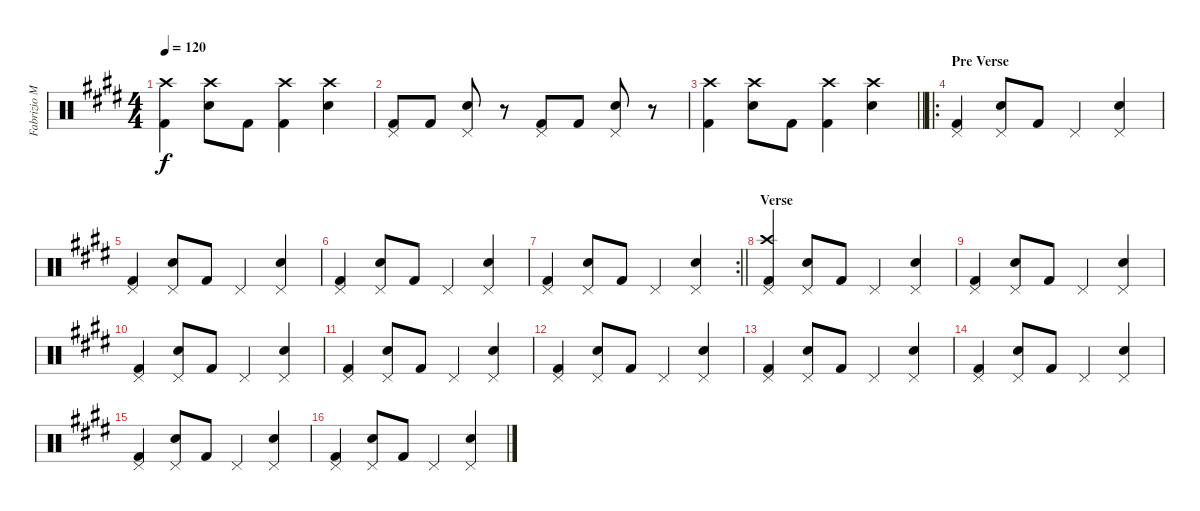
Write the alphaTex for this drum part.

\track ("Fabrizio Moretti " "Fabrizio M") {instrument percussion}
\staff {score}
\articulation defaults
\ts (4 4)
\tempo 120
\clef neutral
\ks e
("Kick (hit) 2" "Crash high (hit)").4{dy f} ("Snare (hit) 2" "Crash high (hit)").8 "Kick (hit) 2".8 ("Kick (hit) 2" "Crash high (hit)").4 ("Snare (hit) 2" "Crash high (hit)").4 |
("Kick (hit) 2" "Pedal Hi-Hat (hit)").8 "Kick (hit) 2".8 ("Snare (hit) 2" "Pedal Hi-Hat (hit)").8 r.8 ("Kick (hit) 2" "Pedal Hi-Hat (hit)").8 "Kick (hit) 2".8 ("Snare (hit) 2" "Pedal Hi-Hat (hit)").8 r.8 |
\barLineRight lightlight
("Kick (hit) 2" "Crash high (hit)").4 ("Snare (hit) 2" "Crash high (hit)").8 "Kick (hit) 2".8 ("Kick (hit) 2" "Crash high (hit)").4 ("Snare (hit) 2" "Crash high (hit)").4 |
\ro
\section ("" "Pre Verse")
("Kick (hit) 2" "Pedal Hi-Hat (hit)").4 ("Snare (hit) 2" "Pedal Hi-Hat (hit)").8 "Kick (hit) 2".8 "Pedal Hi-Hat (hit)".4 ("Snare (hit) 2" "Pedal Hi-Hat (hit)").4 |
("Kick (hit) 2" "Pedal Hi-Hat (hit)").4 ("Snare (hit) 2" "Pedal Hi-Hat (hit)").8 "Kick (hit) 2".8 "Pedal Hi-Hat (hit)".4 ("Snare (hit) 2" "Pedal Hi-Hat (hit)").4 |
("Kick (hit) 2" "Pedal Hi-Hat (hit)").4 ("Snare (hit) 2" "Pedal Hi-Hat (hit)").8 "Kick (hit) 2".8 "Pedal Hi-Hat (hit)".4 ("Snare (hit) 2" "Pedal Hi-Hat (hit)").4 |
\rc 2
\barLineRight lightlight
("Kick (hit) 2" "Pedal Hi-Hat (hit)").4 ("Snare (hit) 2" "Pedal Hi-Hat (hit)").8 "Kick (hit) 2".8 "Pedal Hi-Hat (hit)".4 ("Snare (hit) 2" "Pedal Hi-Hat (hit)").4 |
\section ("" "Verse")
("Kick (hit) 2" "Pedal Hi-Hat (hit)" "Crash high (hit)").4 ("Snare (hit) 2" "Pedal Hi-Hat (hit)").8 "Kick (hit) 2".8 "Pedal Hi-Hat (hit)".4 ("Snare (hit) 2" "Pedal Hi-Hat (hit)").4 |
("Kick (hit) 2" "Pedal Hi-Hat (hit)").4 ("Snare (hit) 2" "Pedal Hi-Hat (hit)").8 "Kick (hit) 2".8 "Pedal Hi-Hat (hit)".4 ("Snare (hit) 2" "Pedal Hi-Hat (hit)").4 |
("Kick (hit) 2" "Pedal Hi-Hat (hit)").4 ("Snare (hit) 2" "Pedal Hi-Hat (hit)").8 "Kick (hit) 2".8 "Pedal Hi-Hat (hit)".4 ("Snare (hit) 2" "Pedal Hi-Hat (hit)").4 |
("Kick (hit) 2" "Pedal Hi-Hat (hit)").4 ("Snare (hit) 2" "Pedal Hi-Hat (hit)").8 "Kick (hit) 2".8 "Pedal Hi-Hat (hit)".4 ("Snare (hit) 2" "Pedal Hi-Hat (hit)").4 |
("Kick (hit) 2" "Pedal Hi-Hat (hit)").4 ("Snare (hit) 2" "Pedal Hi-Hat (hit)").8 "Kick (hit) 2".8 "Pedal Hi-Hat (hit)".4 ("Snare (hit) 2" "Pedal Hi-Hat (hit)").4 |
("Kick (hit) 2" "Pedal Hi-Hat (hit)").4 ("Snare (hit) 2" "Pedal Hi-Hat (hit)").8 "Kick (hit) 2".8 "Pedal Hi-Hat (hit)".4 ("Snare (hit) 2" "Pedal Hi-Hat (hit)").4 |
("Kick (hit) 2" "Pedal Hi-Hat (hit)").4 ("Snare (hit) 2" "Pedal Hi-Hat (hit)").8 "Kick (hit) 2".8 "Pedal Hi-Hat (hit)".4 ("Snare (hit) 2" "Pedal Hi-Hat (hit)").4 |
("Kick (hit) 2" "Pedal Hi-Hat (hit)").4 ("Snare (hit) 2" "Pedal Hi-Hat (hit)").8 "Kick (hit) 2".8 "Pedal Hi-Hat (hit)".4 ("Snare (hit) 2" "Pedal Hi-Hat (hit)").4 |
("Kick (hit) 2" "Pedal Hi-Hat (hit)").4 ("Snare (hit) 2" "Pedal Hi-Hat (hit)").8 "Kick (hit) 2".8 "Pedal Hi-Hat (hit)".4 ("Snare (hit) 2" "Pedal Hi-Hat (hit)").4
